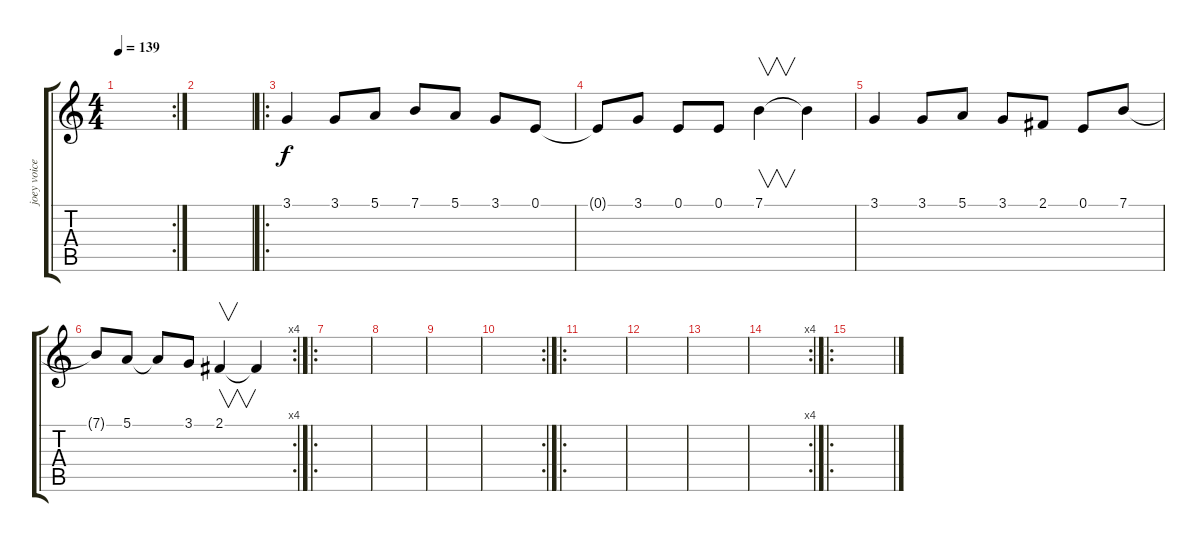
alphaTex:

\track ("joey voice" "joey voice") {instrument lead2sawtooth}
\staff {score tabs}
\tuning (E4 B3 G3 D3 A2 E2) {hide}
\rc 2
\ts (4 4)
\tempo 139
\clef g2
\ks c
|
|
\ro
3.1.4{balance 8} 3.1.8 5.1.8 7.1.8 5.1.8 3.1.8 0.1.8 |
0.1{t}.8 3.1.8 0.1.8 0.1.8 7.1.4{v} 7.1{t}.4 |
3.1.4 3.1.8 5.1.8 3.1.8 2.1.8 0.1.8 7.1.8 |
\rc 4
7.1{t}.8 5.1.8 5.1{t}.8 3.1.8 2.1.4{v} 2.1{t}.4 |
\ro
|
|
|
\rc 2
|
\ro
|
|
|
\rc 4
|
\ro
